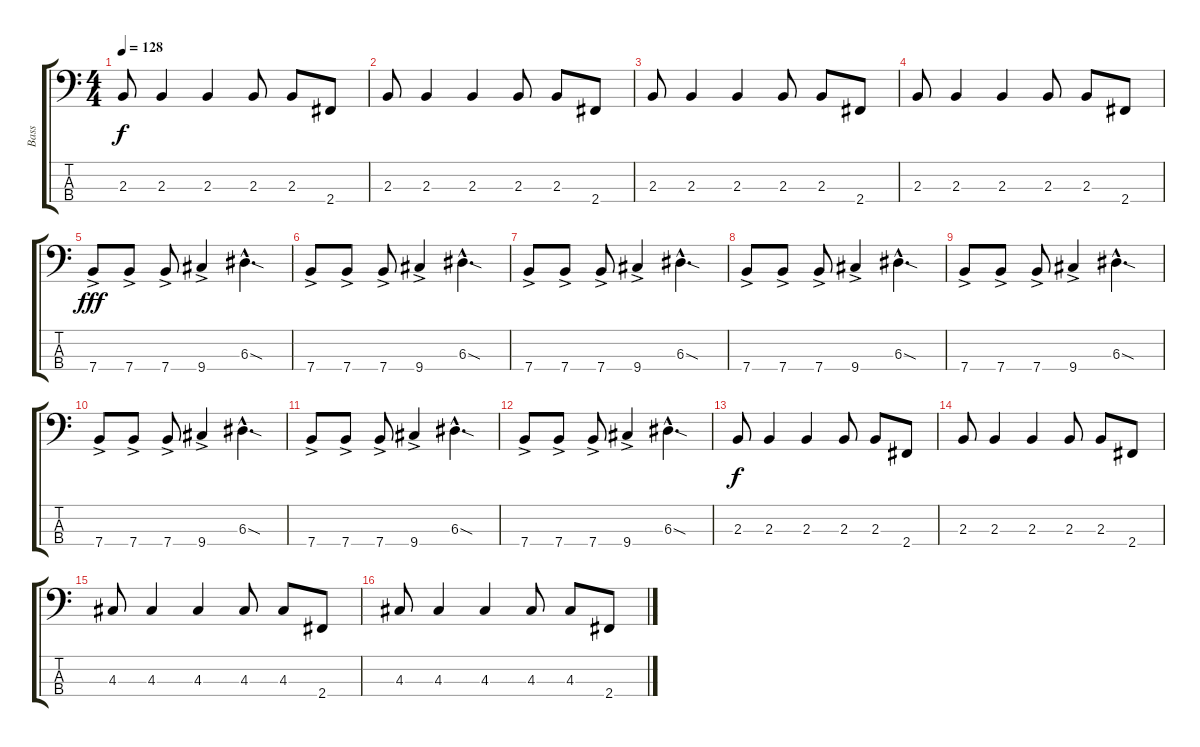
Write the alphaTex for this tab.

\track ("Bass" "Bass") {instrument electricbassfinger}
\staff {score tabs}
\tuning (G2 D2 A1 E1) {hide}
\ts (4 4)
\tempo 128
\clef f4
\ks c
2.3.8{dy f} 2.3.4 2.3.4 2.3.8 2.3.8 2.4.8 |
2.3.8 2.3.4 2.3.4 2.3.8 2.3.8 2.4.8 |
2.3.8 2.3.4 2.3.4 2.3.8 2.3.8 2.4.8 |
2.3.8 2.3.4 2.3.4 2.3.8 2.3.8 2.4.8 |
7.4{ac}.8{dy fff} 7.4{ac}.8 7.4{ac}.8 9.4{ac}.4 6.3{sod hac}.4{d} |
7.4{ac}.8 7.4{ac}.8 7.4{ac}.8 9.4{ac}.4 6.3{sod hac}.4{d} |
7.4{ac}.8 7.4{ac}.8 7.4{ac}.8 9.4{ac}.4 6.3{sod hac}.4{d} |
7.4{ac}.8 7.4{ac}.8 7.4{ac}.8 9.4{ac}.4 6.3{sod hac}.4{d} |
7.4{ac}.8 7.4{ac}.8 7.4{ac}.8 9.4{ac}.4 6.3{sod hac}.4{d} |
7.4{ac}.8 7.4{ac}.8 7.4{ac}.8 9.4{ac}.4 6.3{sod hac}.4{d} |
7.4{ac}.8 7.4{ac}.8 7.4{ac}.8 9.4{ac}.4 6.3{sod hac}.4{d} |
7.4{ac}.8 7.4{ac}.8 7.4{ac}.8 9.4{ac}.4 6.3{sod hac}.4{d} |
2.3.8{dy f} 2.3.4 2.3.4 2.3.8 2.3.8 2.4.8 |
2.3.8 2.3.4 2.3.4 2.3.8 2.3.8 2.4.8 |
4.3.8 4.3.4 4.3.4 4.3.8 4.3.8 2.4.8 |
4.3.8 4.3.4 4.3.4 4.3.8 4.3.8 2.4.8
